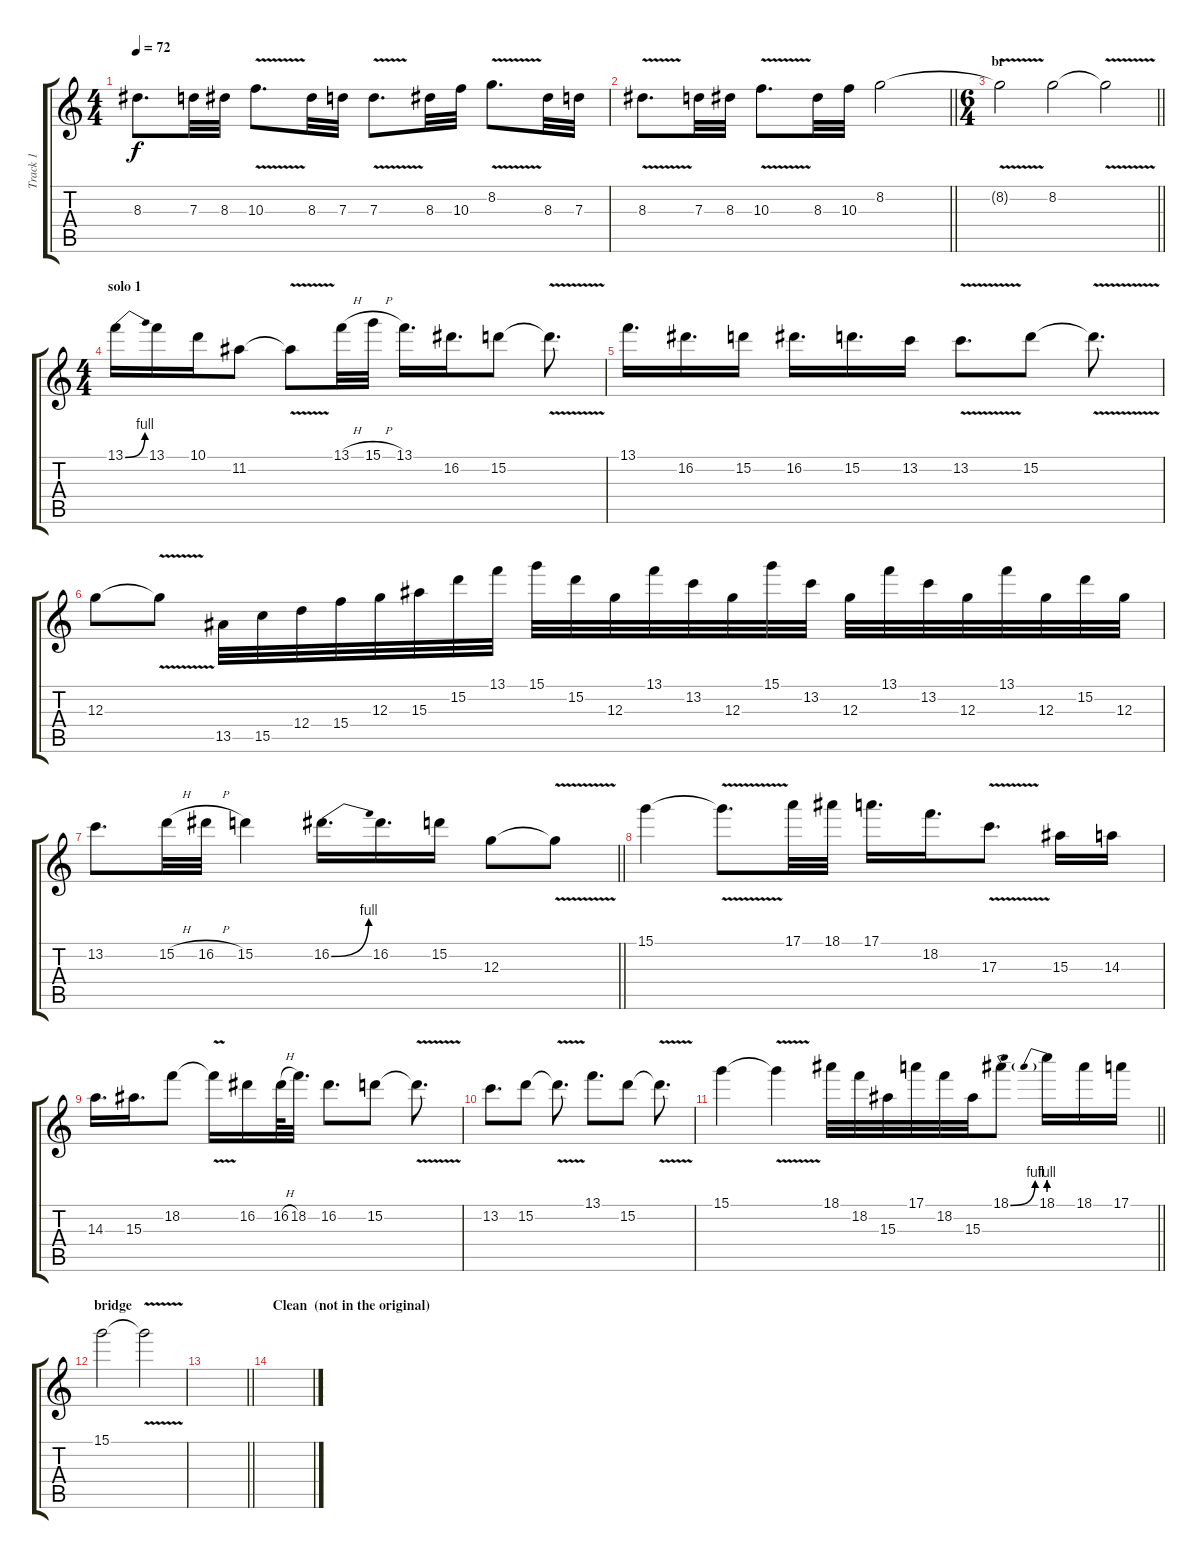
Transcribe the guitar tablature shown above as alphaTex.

\track ("Track 1" "Track 1") {instrument distortionguitar}
\staff {score tabs}
\tuning (E4 B3 G3 D3 A2 E2) {hide}
\ts (4 4)
\tempo 72
\clef g2
\ks c
8.3.8{d dy f} 7.3.32 8.3.32 10.3{v}.8{d} 8.3.32 7.3.32 7.3{v}.8{d} 8.3.32 10.3.32 8.2{v}.8{d} 8.3.32 7.3.32 |
\barLineRight lightlight
8.3{v}.8{d} 7.3.32 8.3.32 10.3{v}.8{d} 8.3.32 10.3.32 8.2.2 |
\ts (6 4)
\section ("" "br")
\barLineRight lightlight
8.2{v t}.2 8.2.2 8.2{v t}.2 |
\ts (4 4)
\section ("" "solo 1")
13.1{be (bend 0 0 60 4)}.16 13.1.16 10.1.16 11.2.8 11.2{v t}.8 13.1{h}.32 15.1{h}.32 13.1.16{d} 16.2.16{d} 15.2.8 15.2{v t}.8{d} |
13.1.16{d} 16.2.16{d} 15.2.16 16.2.16{d} 15.2.16{d} 13.2.16 13.2{v}.8{d} 15.2.8 15.2{v t}.8{d} |
12.3.8 12.3{v t}.8 13.5.32 15.5.32 12.4.32 15.4.32 12.3.32 15.3.32 15.2.32 13.1.32 15.1.32 15.2.32 12.3.32 13.1.32 13.2.32 12.3.32 15.1.32 13.2.32 12.3.32 13.1.32 13.2.32 12.3.32 13.1.32 12.3.32 15.2.32 12.3.32 |
\barLineRight lightlight
13.2.8{d} 15.2{h}.32 16.2{h}.32 15.2.4 16.2{be (bend 0 0 60 4)}.16{d} 16.2.16{d} 15.2.16 12.3.8 12.3{v t}.8 |
\section ("" "")
15.1.4 15.1{v t}.8{d} 17.1.32 18.1.32 17.1.16{d} 18.2.16{d} 17.3{v}.8{d} 15.3.16 14.3.16 |
14.3.16{d} 15.3.16{d} 18.2.8 18.2{v t}.16 16.2.16 16.2{h}.64 18.2.32{d} 16.2.8{d} 15.2.8 15.2{v t}.8{d} |
13.2.8{d} 15.2.8 15.2{v t}.8{d} 13.1.8{d} 15.2.8 15.2{v t}.8{d} |
\barLineRight lightlight
15.1.4 15.1{v t}.4 18.1.32 18.2.32 15.3.32 17.1.32 18.2.32 15.3.32 18.1{be (bend 0 0 60 4)}.8 18.1{be (prebend 0 4 60 4)}.16 18.1.16 17.1.16 |
\section ("" "bridge")
15.1.2 15.1{v t}.2 |
\barLineRight lightlight
|
\section ("" "Clean  (not in the original)")
